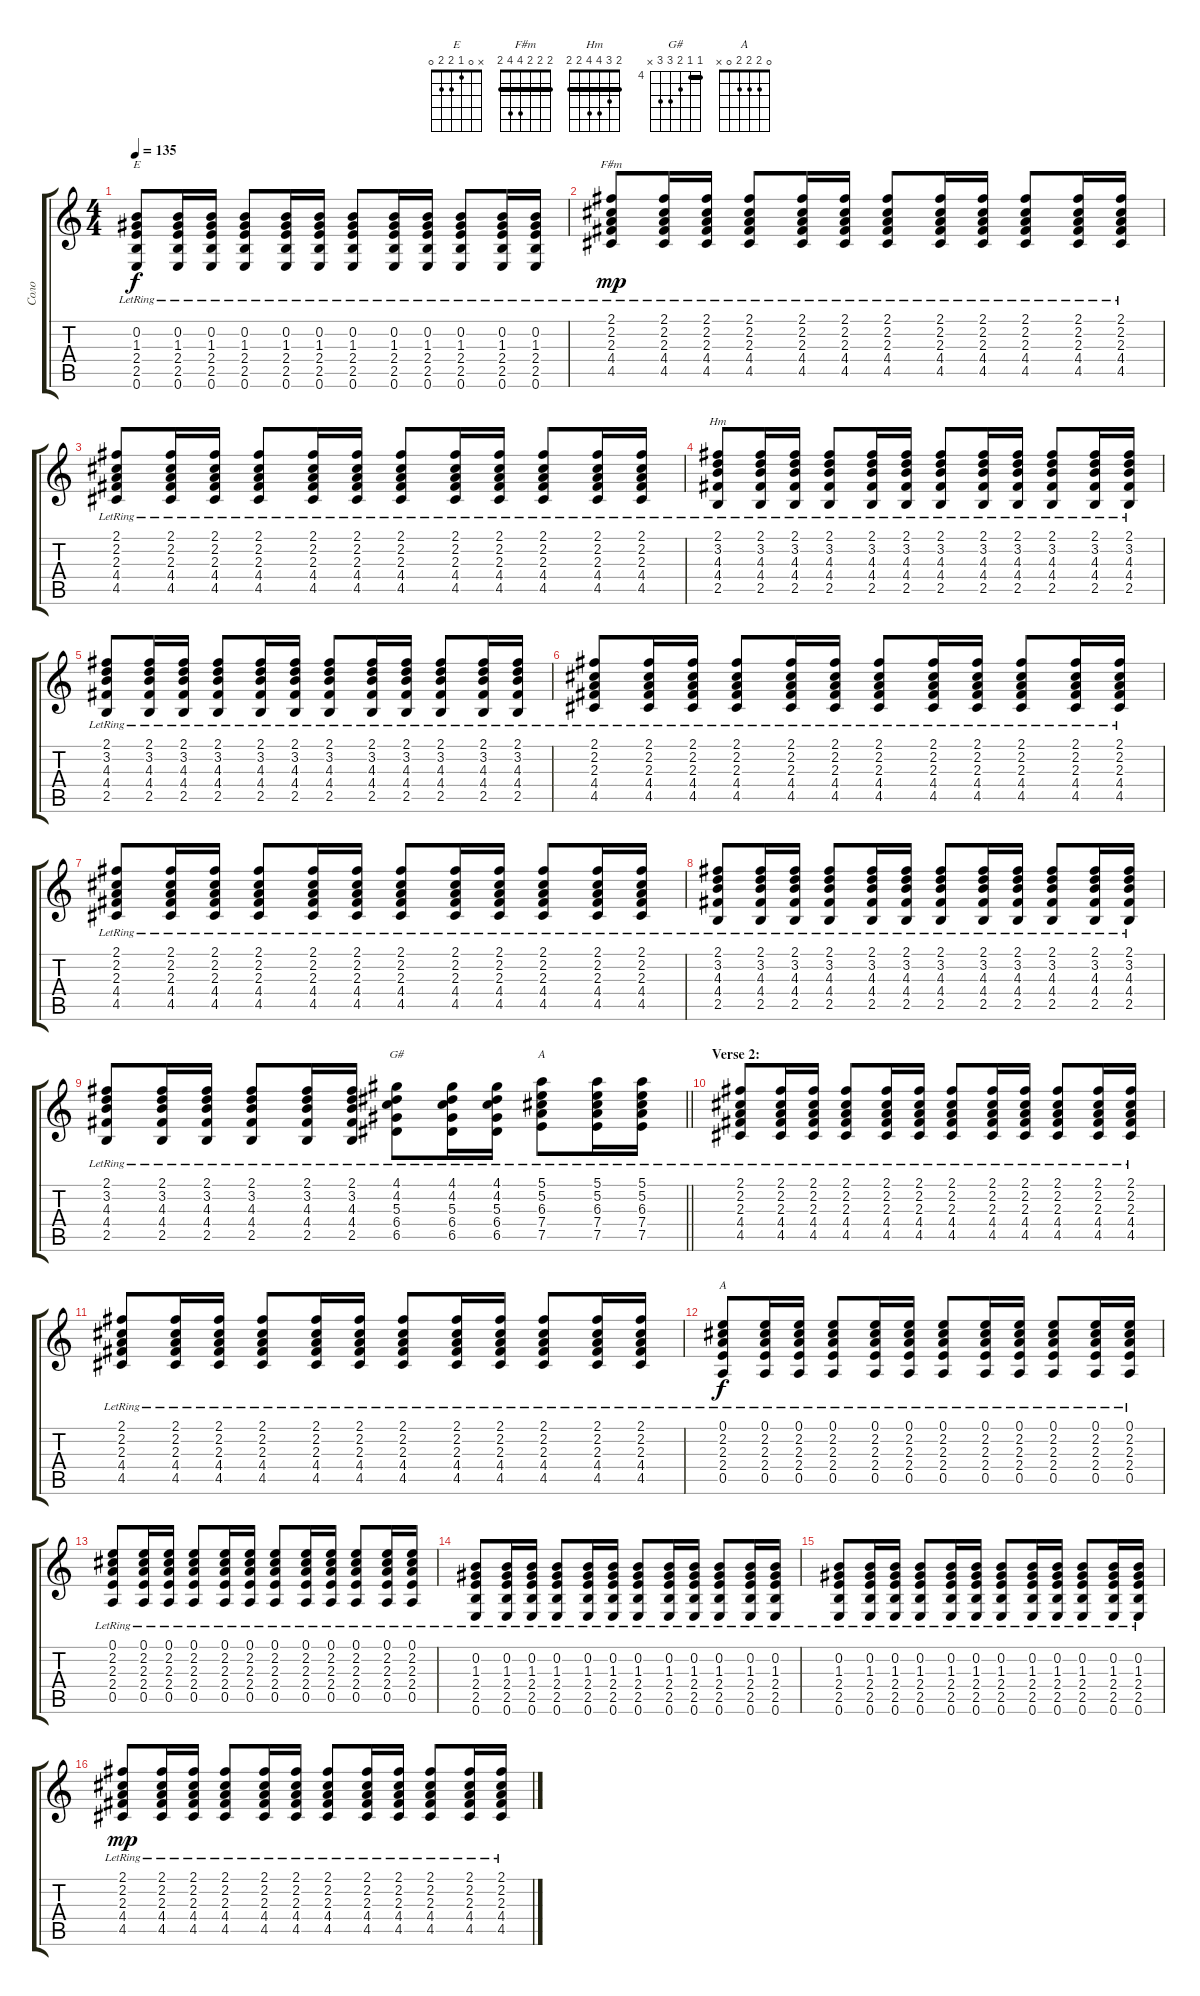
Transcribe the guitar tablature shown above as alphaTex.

\track ("Соло" "Соло") {instrument acousticguitarsteel}
\staff {score tabs}
\tuning (E4 B3 G3 D3 A2 E2) {hide}
\chord ("E" x 0 1 2 2 0)
\chord ("F#m" 2 2 2 4 4 2) {barre 2}
\chord ("Hm" 2 3 4 4 2 2) {barre 2}
\chord ("G#" 4 4 5 6 6 x) {firstfret 4 barre 4}
\chord ("A" 5 5 6 7 7 x) {firstfret 5 barre 5}
\chord ("A" 0 2 2 2 0 x)
\ts (4 4)
\tempo 135
\clef g2
\ks c
(0.2{lr} 1.3{lr} 2.4{lr} 2.5{lr} 0.6{lr}).8{ch "E" dy f} (0.2{lr} 1.3{lr} 2.4{lr} 2.5{lr} 0.6{lr}).16 (0.2{lr} 1.3{lr} 2.4{lr} 2.5{lr} 0.6{lr}).16 (0.2{lr} 1.3{lr} 2.4{lr} 2.5{lr} 0.6{lr}).8 (0.2{lr} 1.3{lr} 2.4{lr} 2.5{lr} 0.6{lr}).16 (0.2{lr} 1.3{lr} 2.4{lr} 2.5{lr} 0.6{lr}).16 (0.2{lr} 1.3{lr} 2.4{lr} 2.5{lr} 0.6{lr}).8 (0.2{lr} 1.3{lr} 2.4{lr} 2.5{lr} 0.6{lr}).16 (0.2{lr} 1.3{lr} 2.4{lr} 2.5{lr} 0.6{lr}).16 (0.2{lr} 1.3{lr} 2.4{lr} 2.5{lr} 0.6{lr}).8 (0.2{lr} 1.3{lr} 2.4{lr} 2.5{lr} 0.6{lr}).16 (0.2{lr} 1.3{lr} 2.4{lr} 2.5{lr} 0.6{lr}).16 |
(2.1{lr} 2.2{lr} 2.3{lr} 4.4{lr} 4.5{lr}).8{ch "F#m" dy mp} (2.1{lr} 2.2{lr} 2.3{lr} 4.4{lr} 4.5{lr}).16 (2.1{lr} 2.2{lr} 2.3{lr} 4.4{lr} 4.5{lr}).16 (2.1{lr} 2.2{lr} 2.3{lr} 4.4{lr} 4.5{lr}).8 (2.1{lr} 2.2{lr} 2.3{lr} 4.4{lr} 4.5{lr}).16 (2.1{lr} 2.2{lr} 2.3{lr} 4.4{lr} 4.5{lr}).16 (2.1{lr} 2.2{lr} 2.3{lr} 4.4{lr} 4.5{lr}).8 (2.1{lr} 2.2{lr} 2.3{lr} 4.4{lr} 4.5{lr}).16 (2.1{lr} 2.2{lr} 2.3{lr} 4.4{lr} 4.5{lr}).16 (2.1{lr} 2.2{lr} 2.3{lr} 4.4{lr} 4.5{lr}).8 (2.1{lr} 2.2{lr} 2.3{lr} 4.4{lr} 4.5{lr}).16 (2.1{lr} 2.2{lr} 2.3{lr} 4.4{lr} 4.5{lr}).16 |
(2.1{lr} 2.2{lr} 2.3{lr} 4.4{lr} 4.5{lr}).8 (2.1{lr} 2.2{lr} 2.3{lr} 4.4{lr} 4.5{lr}).16 (2.1{lr} 2.2{lr} 2.3{lr} 4.4{lr} 4.5{lr}).16 (2.1{lr} 2.2{lr} 2.3{lr} 4.4{lr} 4.5{lr}).8 (2.1{lr} 2.2{lr} 2.3{lr} 4.4{lr} 4.5{lr}).16 (2.1{lr} 2.2{lr} 2.3{lr} 4.4{lr} 4.5{lr}).16 (2.1{lr} 2.2{lr} 2.3{lr} 4.4{lr} 4.5{lr}).8 (2.1{lr} 2.2{lr} 2.3{lr} 4.4{lr} 4.5{lr}).16 (2.1{lr} 2.2{lr} 2.3{lr} 4.4{lr} 4.5{lr}).16 (2.1{lr} 2.2{lr} 2.3{lr} 4.4{lr} 4.5{lr}).8 (2.1{lr} 2.2{lr} 2.3{lr} 4.4{lr} 4.5{lr}).16 (2.1{lr} 2.2{lr} 2.3{lr} 4.4{lr} 4.5{lr}).16 |
(2.1{lr} 3.2{lr} 4.3{lr} 4.4{lr} 2.5{lr}).8{ch "Hm"} (2.1{lr} 3.2{lr} 4.3{lr} 4.4{lr} 2.5{lr}).16 (2.1{lr} 3.2{lr} 4.3{lr} 4.4{lr} 2.5{lr}).16 (2.1{lr} 3.2{lr} 4.3{lr} 4.4{lr} 2.5{lr}).8 (2.1{lr} 3.2{lr} 4.3{lr} 4.4{lr} 2.5{lr}).16 (2.1{lr} 3.2{lr} 4.3{lr} 4.4{lr} 2.5{lr}).16 (2.1{lr} 3.2{lr} 4.3{lr} 4.4{lr} 2.5{lr}).8 (2.1{lr} 3.2{lr} 4.3{lr} 4.4{lr} 2.5{lr}).16 (2.1{lr} 3.2{lr} 4.3{lr} 4.4{lr} 2.5{lr}).16 (2.1{lr} 3.2{lr} 4.3{lr} 4.4{lr} 2.5{lr}).8 (2.1{lr} 3.2{lr} 4.3{lr} 4.4{lr} 2.5{lr}).16 (2.1{lr} 3.2{lr} 4.3{lr} 4.4{lr} 2.5{lr}).16 |
(2.1{lr} 3.2{lr} 4.3{lr} 4.4{lr} 2.5{lr}).8 (2.1{lr} 3.2{lr} 4.3{lr} 4.4{lr} 2.5{lr}).16 (2.1{lr} 3.2{lr} 4.3{lr} 4.4{lr} 2.5{lr}).16 (2.1{lr} 3.2{lr} 4.3{lr} 4.4{lr} 2.5{lr}).8 (2.1{lr} 3.2{lr} 4.3{lr} 4.4{lr} 2.5{lr}).16 (2.1{lr} 3.2{lr} 4.3{lr} 4.4{lr} 2.5{lr}).16 (2.1{lr} 3.2{lr} 4.3{lr} 4.4{lr} 2.5{lr}).8 (2.1{lr} 3.2{lr} 4.3{lr} 4.4{lr} 2.5{lr}).16 (2.1{lr} 3.2{lr} 4.3{lr} 4.4{lr} 2.5{lr}).16 (2.1{lr} 3.2{lr} 4.3{lr} 4.4{lr} 2.5{lr}).8 (2.1{lr} 3.2{lr} 4.3{lr} 4.4{lr} 2.5{lr}).16 (2.1{lr} 3.2{lr} 4.3{lr} 4.4{lr} 2.5{lr}).16 |
(2.1{lr} 2.2{lr} 2.3{lr} 4.4{lr} 4.5{lr}).8 (2.1{lr} 2.2{lr} 2.3{lr} 4.4{lr} 4.5{lr}).16 (2.1{lr} 2.2{lr} 2.3{lr} 4.4{lr} 4.5{lr}).16 (2.1{lr} 2.2{lr} 2.3{lr} 4.4{lr} 4.5{lr}).8 (2.1{lr} 2.2{lr} 2.3{lr} 4.4{lr} 4.5{lr}).16 (2.1{lr} 2.2{lr} 2.3{lr} 4.4{lr} 4.5{lr}).16 (2.1{lr} 2.2{lr} 2.3{lr} 4.4{lr} 4.5{lr}).8 (2.1{lr} 2.2{lr} 2.3{lr} 4.4{lr} 4.5{lr}).16 (2.1{lr} 2.2{lr} 2.3{lr} 4.4{lr} 4.5{lr}).16 (2.1{lr} 2.2{lr} 2.3{lr} 4.4{lr} 4.5{lr}).8 (2.1{lr} 2.2{lr} 2.3{lr} 4.4{lr} 4.5{lr}).16 (2.1{lr} 2.2{lr} 2.3{lr} 4.4{lr} 4.5{lr}).16 |
(2.1{lr} 2.2{lr} 2.3{lr} 4.4{lr} 4.5{lr}).8 (2.1{lr} 2.2{lr} 2.3{lr} 4.4{lr} 4.5{lr}).16 (2.1{lr} 2.2{lr} 2.3{lr} 4.4{lr} 4.5{lr}).16 (2.1{lr} 2.2{lr} 2.3{lr} 4.4{lr} 4.5{lr}).8 (2.1{lr} 2.2{lr} 2.3{lr} 4.4{lr} 4.5{lr}).16 (2.1{lr} 2.2{lr} 2.3{lr} 4.4{lr} 4.5{lr}).16 (2.1{lr} 2.2{lr} 2.3{lr} 4.4{lr} 4.5{lr}).8 (2.1{lr} 2.2{lr} 2.3{lr} 4.4{lr} 4.5{lr}).16 (2.1{lr} 2.2{lr} 2.3{lr} 4.4{lr} 4.5{lr}).16 (2.1{lr} 2.2{lr} 2.3{lr} 4.4{lr} 4.5{lr}).8 (2.1{lr} 2.2{lr} 2.3{lr} 4.4{lr} 4.5{lr}).16 (2.1{lr} 2.2{lr} 2.3{lr} 4.4{lr} 4.5{lr}).16 |
(2.1{lr} 3.2{lr} 4.3{lr} 4.4{lr} 2.5{lr}).8 (2.1{lr} 3.2{lr} 4.3{lr} 4.4{lr} 2.5{lr}).16 (2.1{lr} 3.2{lr} 4.3{lr} 4.4{lr} 2.5{lr}).16 (2.1{lr} 3.2{lr} 4.3{lr} 4.4{lr} 2.5{lr}).8 (2.1{lr} 3.2{lr} 4.3{lr} 4.4{lr} 2.5{lr}).16 (2.1{lr} 3.2{lr} 4.3{lr} 4.4{lr} 2.5{lr}).16 (2.1{lr} 3.2{lr} 4.3{lr} 4.4{lr} 2.5{lr}).8 (2.1{lr} 3.2{lr} 4.3{lr} 4.4{lr} 2.5{lr}).16 (2.1{lr} 3.2{lr} 4.3{lr} 4.4{lr} 2.5{lr}).16 (2.1{lr} 3.2{lr} 4.3{lr} 4.4{lr} 2.5{lr}).8 (2.1{lr} 3.2{lr} 4.3{lr} 4.4{lr} 2.5{lr}).16 (2.1{lr} 3.2{lr} 4.3{lr} 4.4{lr} 2.5{lr}).16 |
\barLineRight lightlight
(2.1{lr} 3.2{lr} 4.3{lr} 4.4{lr} 2.5{lr}).8 (2.1{lr} 3.2{lr} 4.3{lr} 4.4{lr} 2.5{lr}).16 (2.1{lr} 3.2{lr} 4.3{lr} 4.4{lr} 2.5{lr}).16 (2.1{lr} 3.2{lr} 4.3{lr} 4.4{lr} 2.5{lr}).8 (2.1{lr} 3.2{lr} 4.3{lr} 4.4{lr} 2.5{lr}).16 (2.1{lr} 3.2{lr} 4.3{lr} 4.4{lr} 2.5{lr}).16 (4.1{lr} 4.2{lr} 5.3{lr} 6.4{lr} 6.5{lr}).8{ch "G#"} (4.1{lr} 4.2{lr} 5.3{lr} 6.4{lr} 6.5{lr}).16 (4.1{lr} 4.2{lr} 5.3{lr} 6.4{lr} 6.5{lr}).16 (5.1{lr} 5.2{lr} 6.3{lr} 7.4{lr} 7.5{lr}).8{ch "A"} (5.1{lr} 5.2{lr} 6.3{lr} 7.4{lr} 7.5{lr}).16 (5.1{lr} 5.2{lr} 6.3{lr} 7.4{lr} 7.5{lr}).16 |
\section ("" "Verse 2:")
(2.1{lr} 2.2{lr} 2.3{lr} 4.4{lr} 4.5{lr}).8 (2.1{lr} 2.2{lr} 2.3{lr} 4.4{lr} 4.5{lr}).16 (2.1{lr} 2.2{lr} 2.3{lr} 4.4{lr} 4.5{lr}).16 (2.1{lr} 2.2{lr} 2.3{lr} 4.4{lr} 4.5{lr}).8 (2.1{lr} 2.2{lr} 2.3{lr} 4.4{lr} 4.5{lr}).16 (2.1{lr} 2.2{lr} 2.3{lr} 4.4{lr} 4.5{lr}).16 (2.1{lr} 2.2{lr} 2.3{lr} 4.4{lr} 4.5{lr}).8 (2.1{lr} 2.2{lr} 2.3{lr} 4.4{lr} 4.5{lr}).16 (2.1{lr} 2.2{lr} 2.3{lr} 4.4{lr} 4.5{lr}).16 (2.1{lr} 2.2{lr} 2.3{lr} 4.4{lr} 4.5{lr}).8 (2.1{lr} 2.2{lr} 2.3{lr} 4.4{lr} 4.5{lr}).16 (2.1{lr} 2.2{lr} 2.3{lr} 4.4{lr} 4.5{lr}).16 |
(2.1{lr} 2.2{lr} 2.3{lr} 4.4{lr} 4.5{lr}).8 (2.1{lr} 2.2{lr} 2.3{lr} 4.4{lr} 4.5{lr}).16 (2.1{lr} 2.2{lr} 2.3{lr} 4.4{lr} 4.5{lr}).16 (2.1{lr} 2.2{lr} 2.3{lr} 4.4{lr} 4.5{lr}).8 (2.1{lr} 2.2{lr} 2.3{lr} 4.4{lr} 4.5{lr}).16 (2.1{lr} 2.2{lr} 2.3{lr} 4.4{lr} 4.5{lr}).16 (2.1{lr} 2.2{lr} 2.3{lr} 4.4{lr} 4.5{lr}).8 (2.1{lr} 2.2{lr} 2.3{lr} 4.4{lr} 4.5{lr}).16 (2.1{lr} 2.2{lr} 2.3{lr} 4.4{lr} 4.5{lr}).16 (2.1{lr} 2.2{lr} 2.3{lr} 4.4{lr} 4.5{lr}).8 (2.1{lr} 2.2{lr} 2.3{lr} 4.4{lr} 4.5{lr}).16 (2.1{lr} 2.2{lr} 2.3{lr} 4.4{lr} 4.5{lr}).16 |
(0.1{lr} 2.2{lr} 2.3{lr} 2.4{lr} 0.5{lr}).8{ch "A" dy f} (0.1{lr} 2.2{lr} 2.3{lr} 2.4{lr} 0.5{lr}).16 (0.1{lr} 2.2{lr} 2.3{lr} 2.4{lr} 0.5{lr}).16 (0.1{lr} 2.2{lr} 2.3{lr} 2.4{lr} 0.5{lr}).8 (0.1{lr} 2.2{lr} 2.3{lr} 2.4{lr} 0.5{lr}).16 (0.1{lr} 2.2{lr} 2.3{lr} 2.4{lr} 0.5{lr}).16 (0.1{lr} 2.2{lr} 2.3{lr} 2.4{lr} 0.5{lr}).8 (0.1{lr} 2.2{lr} 2.3{lr} 2.4{lr} 0.5{lr}).16 (0.1{lr} 2.2{lr} 2.3{lr} 2.4{lr} 0.5{lr}).16 (0.1{lr} 2.2{lr} 2.3{lr} 2.4{lr} 0.5{lr}).8 (0.1{lr} 2.2{lr} 2.3{lr} 2.4{lr} 0.5{lr}).16 (0.1{lr} 2.2{lr} 2.3{lr} 2.4{lr} 0.5{lr}).16 |
(0.1{lr} 2.2{lr} 2.3{lr} 2.4{lr} 0.5{lr}).8 (0.1{lr} 2.2{lr} 2.3{lr} 2.4{lr} 0.5{lr}).16 (0.1{lr} 2.2{lr} 2.3{lr} 2.4{lr} 0.5{lr}).16 (0.1{lr} 2.2{lr} 2.3{lr} 2.4{lr} 0.5{lr}).8 (0.1{lr} 2.2{lr} 2.3{lr} 2.4{lr} 0.5{lr}).16 (0.1{lr} 2.2{lr} 2.3{lr} 2.4{lr} 0.5{lr}).16 (0.1{lr} 2.2{lr} 2.3{lr} 2.4{lr} 0.5{lr}).8 (0.1{lr} 2.2{lr} 2.3{lr} 2.4{lr} 0.5{lr}).16 (0.1{lr} 2.2{lr} 2.3{lr} 2.4{lr} 0.5{lr}).16 (0.1{lr} 2.2{lr} 2.3{lr} 2.4{lr} 0.5{lr}).8 (0.1{lr} 2.2{lr} 2.3{lr} 2.4{lr} 0.5{lr}).16 (0.1{lr} 2.2{lr} 2.3{lr} 2.4{lr} 0.5{lr}).16 |
(0.2{lr} 1.3{lr} 2.4{lr} 2.5{lr} 0.6{lr}).8 (0.2{lr} 1.3{lr} 2.4{lr} 2.5{lr} 0.6{lr}).16 (0.2{lr} 1.3{lr} 2.4{lr} 2.5{lr} 0.6{lr}).16 (0.2{lr} 1.3{lr} 2.4{lr} 2.5{lr} 0.6{lr}).8 (0.2{lr} 1.3{lr} 2.4{lr} 2.5{lr} 0.6{lr}).16 (0.2{lr} 1.3{lr} 2.4{lr} 2.5{lr} 0.6{lr}).16 (0.2{lr} 1.3{lr} 2.4{lr} 2.5{lr} 0.6{lr}).8 (0.2{lr} 1.3{lr} 2.4{lr} 2.5{lr} 0.6{lr}).16 (0.2{lr} 1.3{lr} 2.4{lr} 2.5{lr} 0.6{lr}).16 (0.2{lr} 1.3{lr} 2.4{lr} 2.5{lr} 0.6{lr}).8 (0.2{lr} 1.3{lr} 2.4{lr} 2.5{lr} 0.6{lr}).16 (0.2{lr} 1.3{lr} 2.4{lr} 2.5{lr} 0.6{lr}).16 |
(0.2{lr} 1.3{lr} 2.4{lr} 2.5{lr} 0.6{lr}).8 (0.2{lr} 1.3{lr} 2.4{lr} 2.5{lr} 0.6{lr}).16 (0.2{lr} 1.3{lr} 2.4{lr} 2.5{lr} 0.6{lr}).16 (0.2{lr} 1.3{lr} 2.4{lr} 2.5{lr} 0.6{lr}).8 (0.2{lr} 1.3{lr} 2.4{lr} 2.5{lr} 0.6{lr}).16 (0.2{lr} 1.3{lr} 2.4{lr} 2.5{lr} 0.6{lr}).16 (0.2{lr} 1.3{lr} 2.4{lr} 2.5{lr} 0.6{lr}).8 (0.2{lr} 1.3{lr} 2.4{lr} 2.5{lr} 0.6{lr}).16 (0.2{lr} 1.3{lr} 2.4{lr} 2.5{lr} 0.6{lr}).16 (0.2{lr} 1.3{lr} 2.4{lr} 2.5{lr} 0.6{lr}).8 (0.2{lr} 1.3{lr} 2.4{lr} 2.5{lr} 0.6{lr}).16 (0.2{lr} 1.3{lr} 2.4{lr} 2.5{lr} 0.6{lr}).16 |
(2.1{lr} 2.2{lr} 2.3{lr} 4.4{lr} 4.5{lr}).8{dy mp} (2.1{lr} 2.2{lr} 2.3{lr} 4.4{lr} 4.5{lr}).16 (2.1{lr} 2.2{lr} 2.3{lr} 4.4{lr} 4.5{lr}).16 (2.1{lr} 2.2{lr} 2.3{lr} 4.4{lr} 4.5{lr}).8 (2.1{lr} 2.2{lr} 2.3{lr} 4.4{lr} 4.5{lr}).16 (2.1{lr} 2.2{lr} 2.3{lr} 4.4{lr} 4.5{lr}).16 (2.1{lr} 2.2{lr} 2.3{lr} 4.4{lr} 4.5{lr}).8 (2.1{lr} 2.2{lr} 2.3{lr} 4.4{lr} 4.5{lr}).16 (2.1{lr} 2.2{lr} 2.3{lr} 4.4{lr} 4.5{lr}).16 (2.1{lr} 2.2{lr} 2.3{lr} 4.4{lr} 4.5{lr}).8 (2.1{lr} 2.2{lr} 2.3{lr} 4.4{lr} 4.5{lr}).16 (2.1{lr} 2.2{lr} 2.3{lr} 4.4{lr} 4.5{lr}).16
